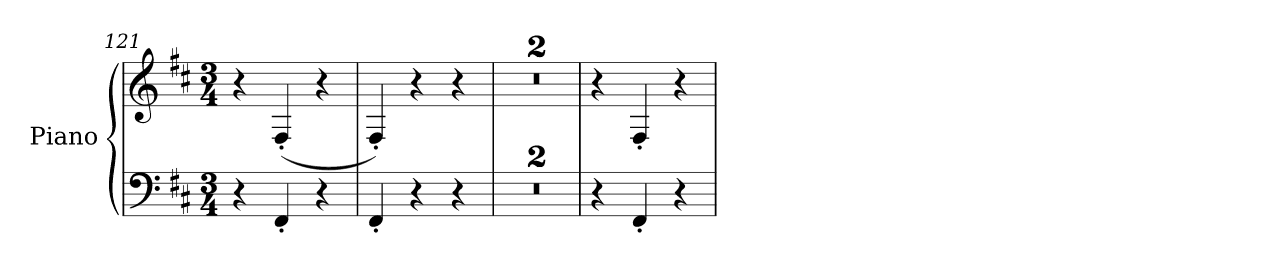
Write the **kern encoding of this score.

**kern	**kern
*part1	*part1
*staff2	*staff1
*I"Piano	*
*I'Pno	*
*clefF4	*clefG2
*k[f#c#]	*k[f#c#]
*D:	*D:
*M3/4	*M3/4
=121	=121
4r	4r
4FF#'/	(4F#'/
4r	4r
=122	=122
4FF#'/	4F#'/)
4r	4r
4r	4r
=123	=123
2.r	2.r
=124	=124
2.r	2.r
=125	=125
4r	4r
4FF#'/	4F#'/
4r	4r
=	=
*-	*-
